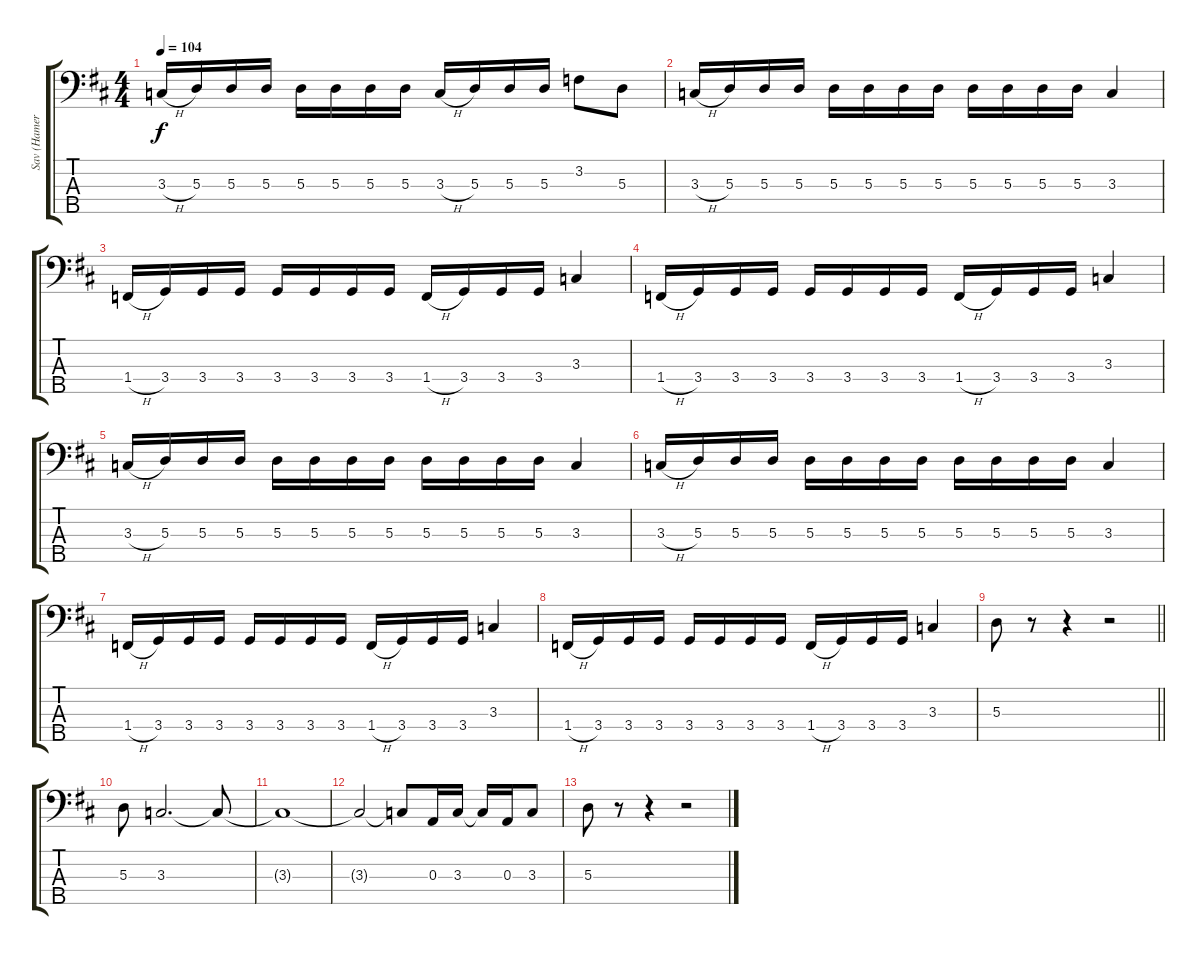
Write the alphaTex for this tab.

\track ("Sav (Hamer 5 String)" "Sav (Hamer") {instrument electricbassfinger}
\staff {score tabs}
\tuning (G2 D2 A1 E1 B0) {hide}
\ts (4 4)
\tempo 104
\clef f4
\ks d
3.3{h}.16{dy f} 5.3.16 5.3.16 5.3.16 5.3.16 5.3.16 5.3.16 5.3.16 3.3{h}.16 5.3.16 5.3.16 5.3.16 3.2.8 5.3.8 |
3.3{h}.16 5.3.16 5.3.16 5.3.16 5.3.16 5.3.16 5.3.16 5.3.16 5.3.16 5.3.16 5.3.16 5.3.16 3.3.4 |
1.4{h}.16 3.4.16 3.4.16 3.4.16 3.4.16 3.4.16 3.4.16 3.4.16 1.4{h}.16 3.4.16 3.4.16 3.4.16 3.3.4 |
1.4{h}.16 3.4.16 3.4.16 3.4.16 3.4.16 3.4.16 3.4.16 3.4.16 1.4{h}.16 3.4.16 3.4.16 3.4.16 3.3.4 |
3.3{h}.16 5.3.16 5.3.16 5.3.16 5.3.16 5.3.16 5.3.16 5.3.16 5.3.16 5.3.16 5.3.16 5.3.16 3.3.4 |
3.3{h}.16 5.3.16 5.3.16 5.3.16 5.3.16 5.3.16 5.3.16 5.3.16 5.3.16 5.3.16 5.3.16 5.3.16 3.3.4 |
1.4{h}.16 3.4.16 3.4.16 3.4.16 3.4.16 3.4.16 3.4.16 3.4.16 1.4{h}.16 3.4.16 3.4.16 3.4.16 3.3.4 |
1.4{h}.16 3.4.16 3.4.16 3.4.16 3.4.16 3.4.16 3.4.16 3.4.16 1.4{h}.16 3.4.16 3.4.16 3.4.16 3.3.4 |
\barLineRight lightlight
5.3.8 r.8 r.4 r.2 |
5.3.8 3.3.2{d} 3.3{t}.8 |
3.3{t}.1 |
3.3{t}.2 3.3{t}.8 0.3.16 3.3.16 3.3{t}.16 0.3.16 3.3.8 |
5.3.8 r.8 r.4 r.2
